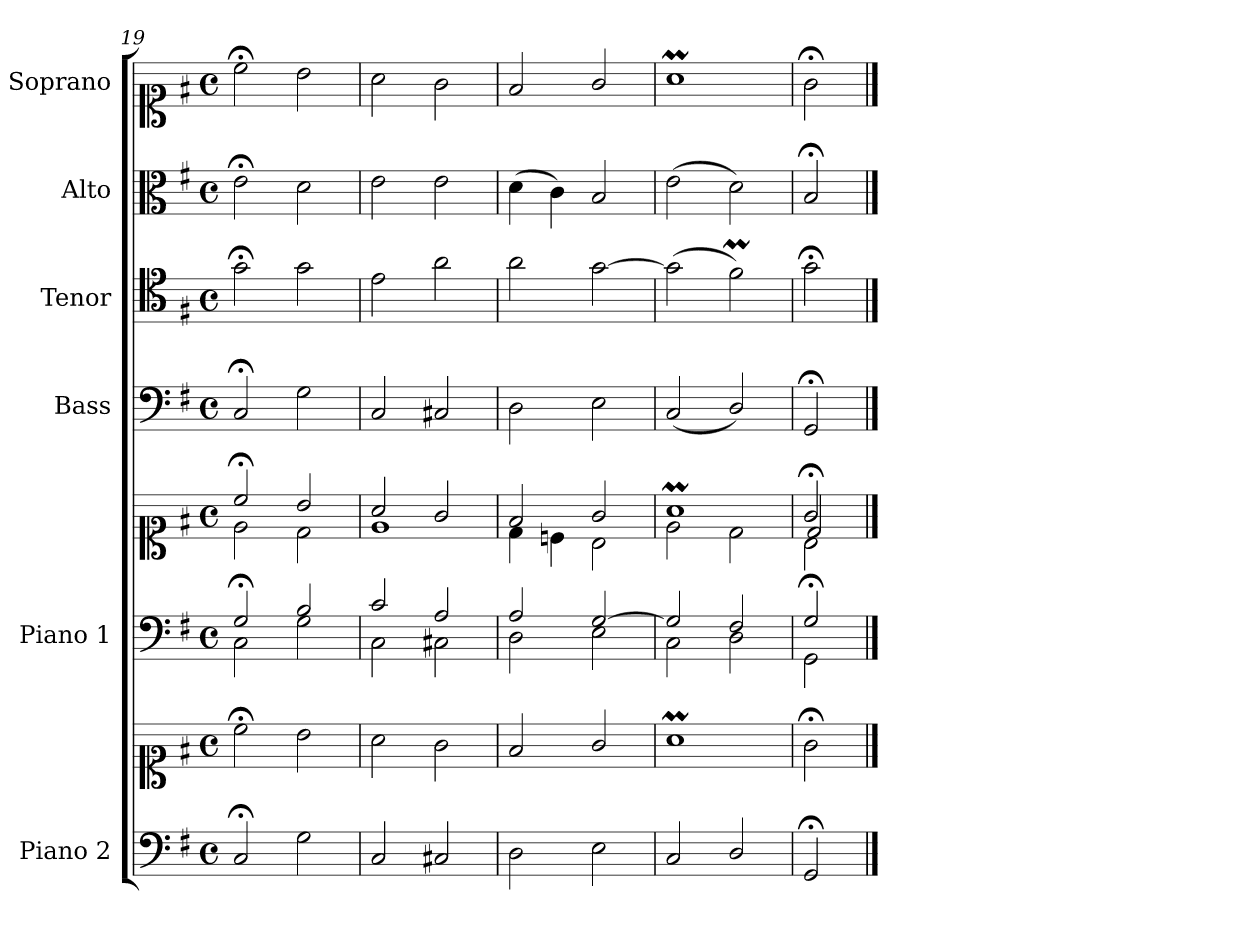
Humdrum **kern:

**kern	**kern	**kern	**kern	**kern	**kern	**kern	**kern
*part6	*part6	*part5	*part5	*part4	*part3	*part2	*part1
*staff8	*staff7	*staff6	*staff5	*staff4	*staff3	*staff2	*staff1
*I"Piano 2	*	*I"Piano 1	*	*I"Bass	*I"Tenor	*I"Alto	*I"Soprano
*I'Pno 2	*	*I'Pno 1	*	*I'B.	*I'T.	*I'A.	*I'S.
*clefF4	*clefC1	*clefF4	*clefC1	*clefF4	*clefC4	*clefC3	*clefC1
*	*	*	*	*	*ITrd7c12	*	*
*k[f#]	*k[f#]	*k[f#]	*k[f#]	*k[f#]	*k[f#]	*k[f#]	*k[f#]
*G:	*G:	*G:	*G:	*G:	*G:	*G:	*G:
*M4/4	*M4/4	*M4/4	*M4/4	*M4/4	*M4/4	*M4/4	*M4/4
*met(c)	*met(c)	*met(c)	*met(c)	*met(c)	*met(c)	*met(c)	*met(c)
=19	=19	=19	=19	=19	=19	=19	=19
*	*	*^	*^	*	*	*	*
2C;/	2cc;<\	2G;/	2C\	2cc;</	2e\	2C;</	2G;<\	2e;<\	2cc;<\
2G\	2b\	2B/	2G\	2b/	2d\	2G\	2G\	2d\	2b\
=20	=20	=20	=20	=20	=20	=20	=20	=20	=20
2C/	2a\	2c/	2C\	2a/	1e\	2C/	2E\	2e\	2a\
2C#X/	2g\	2A/	2C#X\	2g/	.	2C#X/	2A\	2e\	2g\
=21	=21	=21	=21	=21	=21	=21	=21	=21	=21
2D\	2f#/	2A/	2D\	2f#/	4d\	2D\	2A\	(4d\	2f#/
.	.	.	.	.	4cn\	.	.	4c\)	.
2E\	2g/	[>2G/	2E\	2g/	2B\	2E\	[>2G\	2B/	2g/
=22	=22	=22	=22	=22	=22	=22	=22	=22	=22
2C/	1aM\	2G/]	2C\	1aM/	2e\	(2C/	(2G\]	(2e\	1aM\
2D/	.	2F#/	2D\	.	2d\	2D/)	2F#m\)	2d\)	.
=23	=23	=23	=23	=23	=23	=23	=23	=23	=23
*	*	*	*	*	*^	*	*	*	*
2GG;/	2g;<\	2G;/	2GG\	2g;</	2d/	2B\	2GG;</	2G;<\	2B;</	2g;<\
*	*	*v	*v	*	*	*	*	*	*	*
*	*	*	*v	*v	*v	*	*	*	*
==	==	==	==	==	==	==	==
*-	*-	*-	*-	*-	*-	*-	*-
